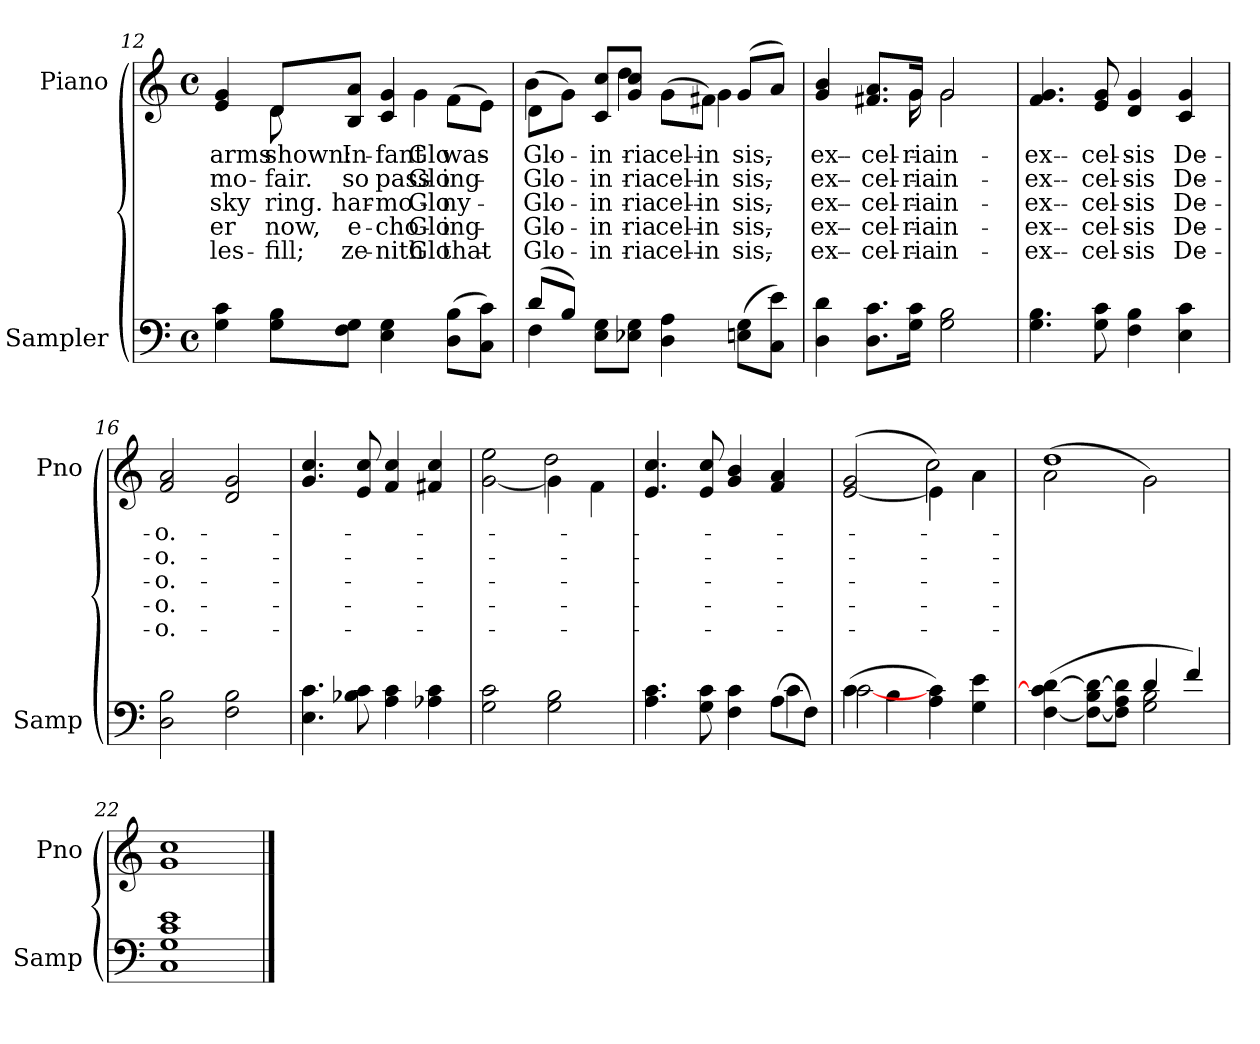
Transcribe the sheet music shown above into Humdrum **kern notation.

**kern	**kern	**text	**text	**text	**text	**text
*part2	*part1	*part1	*part1	*part1	*part1	*part1
*staff2	*staff1	*staff1	*staff1	*staff1	*staff1	*staff1
*I"Sampler	*I"Piano	*	*	*	*	*
*I'Samp	*I'Pno	*	*	*	*	*
*clefF4	*clefG2	*	*	*	*	*
*M4/4	*M4/4	*	*	*	*	*
*met(c)	*met(c)	*	*	*	*	*
=12	=12	=12	=12	=12	=12	=12
*	*^	*	*	*	*	*
4G 4c	4e 4g	4ryy	arms	mo-	sky	-er	-les-
8G\ 8B\L	8d/L	8d	shown:	fair.	ring.	now,	fill;
8F\ 8G\J	8B/ 8a/J	4ryy	In-	so	har-	e-	ze-
4E 4G	4c 4g	.	-fant	pass-	-mo-	-cho-	-nith
.	.	4g	Glo-	Glo-	Glo-	Glo-	Glo-
(8D\ 8B\L	(8f\L	.	was	-ing	-ny	-ing	that
8C\ 8c\J)	8e\J)	8ryy	.	.	.	.	.
=13	=13	=13	=13	=13	=13	=13	=13
*^	*	*	*	*	*	*	*
(8d/L	4F	(8d\L	4b	Glo-	Glo-	Glo-	Glo-	Glo-
8B/J)	.	8g\J)	.	.	.	.	.	.
8E\ 8G\L	2.ryy	8c/ 8cc/L	8ryy	in	in	in	in	in
8E-X\ 8G\J	.	8g/ 8cc/J	4dd	-ria	-ria	-ria	-ria	-ria
4D 4A	.	(8g\L	.	-cel-	-cel-	-cel-	-cel-	-cel-
.	.	8f#X\J)	4g	in	in	in	in	in
(8En\ 8G\L	.	(8g/L	.	-sis,	-sis,	-sis,	-sis,	-sis,
8C\ 8e\J)	.	8a/J)	8ryy	.	.	.	.	.
*v	*v	*	*	*	*	*	*	*
=14	=14	=14	=14	=14	=14	=14	=14
4D 4d	4g 4b	4..ryy	ex-	ex-	ex-	ex-	ex-
8.D\ 8.c\L	8.f#X/ 8.a/L	.	-cel-	-cel-	-cel-	-cel-	-cel-
16G\ 16c\Jk	16g/Jk	16g	-ria	-ria	-ria	-ria	-ria
2G 2B	2g/	2g	in	in	in	in	in
=15	=15	=15	=15	=15	=15	=15	=15
!	!LO:TX:t=Full	!	!	!	!	!	!
*	*v	*v	*	*	*	*	*
4.G 4.B	4.f 4.g	ex-	ex-	ex-	ex-	ex-
8G 8c	8e 8g	-cel-	-cel-	-cel-	-cel-	-cel-
4F 4B	4d 4g	-sis	-sis	-sis	-sis	-sis
4E 4c	4c 4g	De-	De-	De-	De-	De-
=16	=16	=16	=16	=16	=16	=16
2D 2B	2f 2a	-o.	-o.	-o.	-o.	-o.
2F 2B	2d 2g	.	.	.	.	.
=17	=17	=17	=17	=17	=17	=17
4.E 4.c	4.g 4.cc	.	.	.	.	.
8B-X 8c	8e 8cc	.	.	.	.	.
4A 4c	4f 4cc	.	.	.	.	.
4A-X 4c	4f#X 4cc	.	.	.	.	.
=18	=18	=18	=18	=18	=18	=18
*	*^	*	*	*	*	*
2G 2c	[2g 2ee	2ryy	.	.	.	.	.
2G 2B	4g\]	2dd	.	.	.	.	.
.	4f\	.	.	.	.	.	.
*	*v	*v	*	*	*	*	*
=19	=19	=19	=19	=19	=19	=19
*^	*	*	*	*	*	*
4.A 4.c	2.ryy	4.e 4.cc	.	.	.	.	.
8G 8c	.	8e 8cc	.	.	.	.	.
4F 4c	.	4g 4b	.	.	.	.	.
(8A\L	4c	4f 4a	.	.	.	.	.
8F\J)	.	.	.	.	.	.	.
=20	=20	=20	=20	=20	=20	=20	=20
*	*	*^	*	*	*	*	*
(4c\	[2c	([2e 2g	2ryy	.	.	.	.	.
4B\	.	.	.	.	.	.	.	.
4A\ 4c\)	2ryy	4e\])	2cc	.	.	.	.	.
4G\ 4e\	.	4a\	.	.	.	.	.	.
=21	=21	=21	=21	=21	=21	=21	=21	=21
([4F\ 4c\] [4d\	2ryy	(2a\	1dd	.	.	.	.	.
8F_\ 8B\ 8d_\L	.	.	.	.	.	.	.	.
8F]\ 8A\ 8d]\J	.	.	.	.	.	.	.	.
4d/	2G 2B	2g\)	.	.	.	.	.	.
4f/)	.	.	.	.	.	.	.	.
*v	*v	*	*	*	*	*	*	*
*	*v	*v	*	*	*	*	*
=22	=22	=22	=22	=22	=22	=22
1C 1G 1c 1e	1g 1cc	.	.	.	.	.
==	==	==	==	==	==	==
*-	*-	*-	*-	*-	*-	*-
